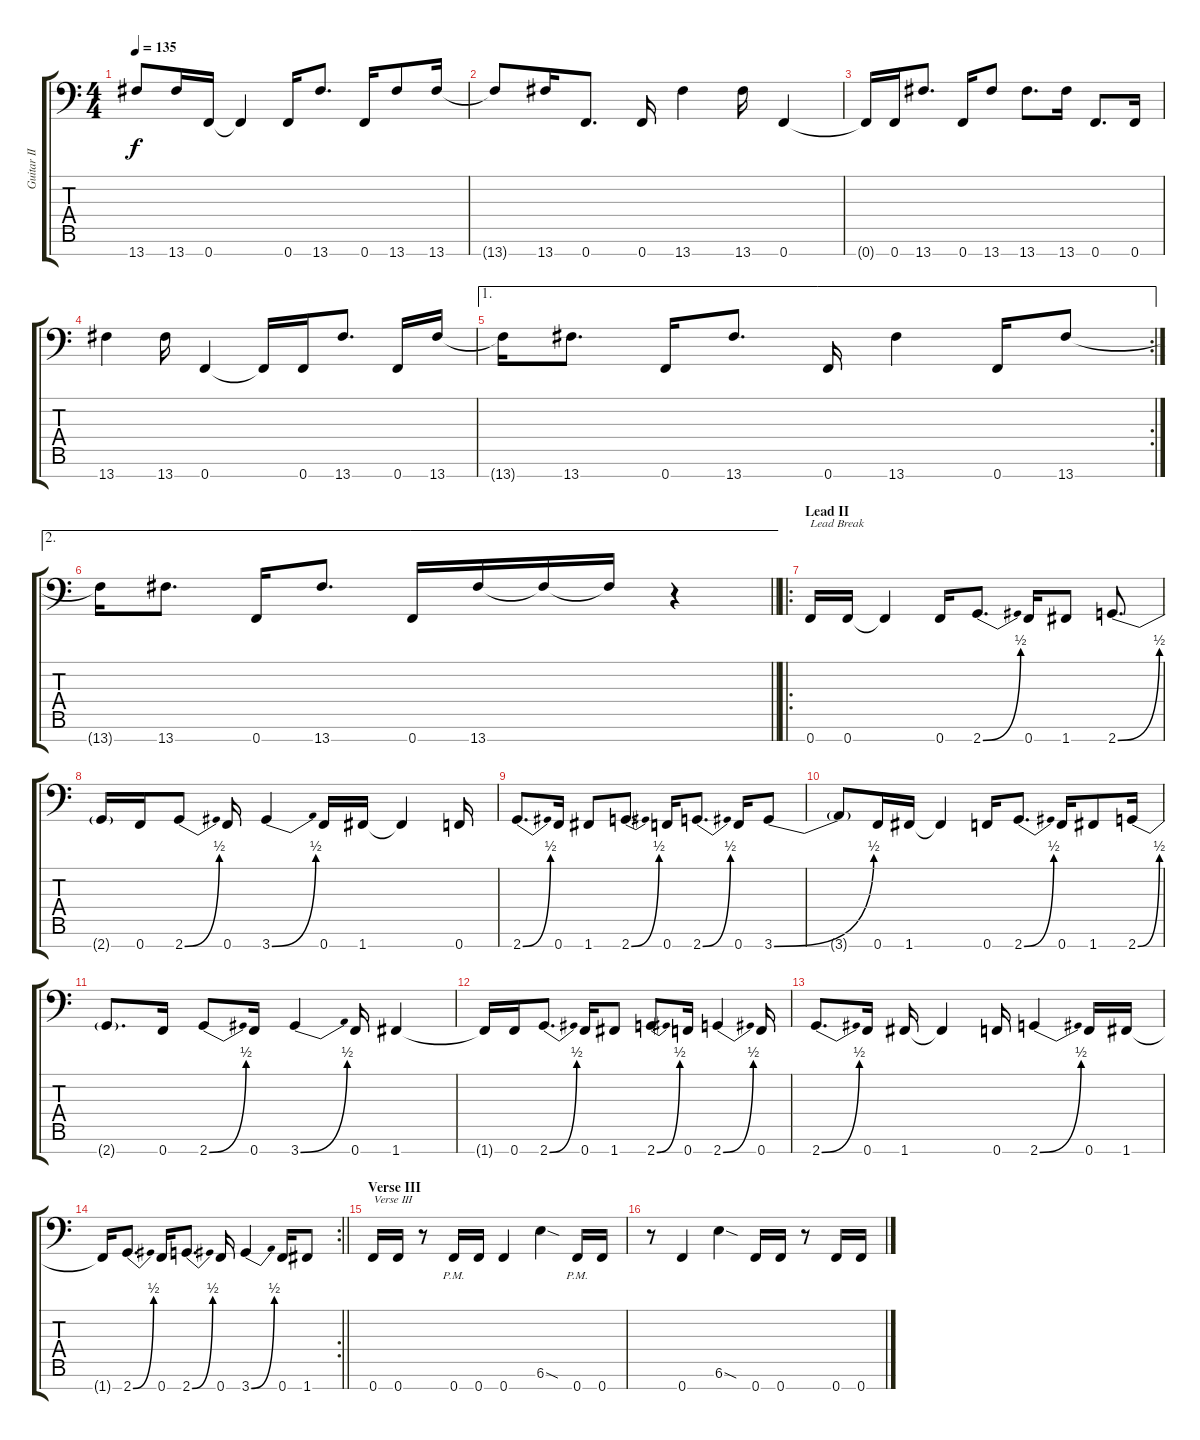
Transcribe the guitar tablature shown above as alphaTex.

\track ("Guitar II [Mårten Hagström]" "Guitar II ") {instrument distortionguitar}
\staff {score tabs}
\tuning (Bb3 F3 Db3 Ab2 Eb2 Bb1 F1) {hide}
\ts (4 4)
\tempo 135
\clef f4
\ks c
13.7{t}.8{dy f} 13.7.16 0.7.16 0.7{t}.4 0.7.16 13.7.8{d} 0.7.16 13.7.8 13.7.16 |
13.7{t}.8 13.7.16 0.7.8{d} 0.7.16 13.7.4 13.7.16 0.7.4 |
0.7{t}.16 0.7.16 13.7.8{d} 0.7.16 13.7.8 13.7.8{d} 13.7.16 0.7.8{d} 0.7.16 |
13.7.4 13.7.16 0.7.4 0.7{t}.16 0.7.16 13.7.8{d} 0.7.16 13.7.16 |
\ae 1
\rc 2
13.7{t}.16 13.7.8{d} 0.7.16 13.7.8{d} 0.7.16 13.7.4 0.7.16 13.7.8 |
\ae 2
\barLineRight lightlight
13.7{t}.16 13.7.8{d} 0.7.16 13.7.8{d} 0.7.16 13.7.16 13.7{t}.16 13.7{t}.16 r.4 |
\ro
\section ("" "Lead II")
0.7.16{txt "Lead Break"} 0.7.16 0.7{t}.4 0.7.16 2.7{be (bend 0 0 60 2)}.8{d} 0.7.16 1.7.8 2.7{be (bend 0 0 60 2)}.8{d} |
2.7{t}.16 0.7.16 2.7{be (bend 0 0 60 2)}.8 0.7.16 3.7{be (bend 0 0 60 2)}.4 0.7.16 1.7.16 1.7{t}.4 0.7.16 |
2.7{be (bend 0 0 60 2)}.8{d} 0.7.16 1.7.8 2.7{be (bend 0 0 60 2)}.8{d} 0.7.16 2.7{be (bend 0 0 60 2)}.8{d} 0.7.16 3.7{be (bend 0 0 60 2)}.8 |
3.7{t}.8 0.7.16 1.7.16 1.7{t}.4 0.7.16 2.7{be (bend 0 0 60 2)}.8{d} 0.7.16 1.7.8 2.7{be (bend 0 0 60 2)}.16 |
2.7{t}.8{d} 0.7.16 2.7{be (bend 0 0 60 2)}.8 0.7.16 3.7{be (bend 0 0 60 2)}.4 0.7.16 1.7.4 |
1.7{t}.16 0.7.16 2.7{be (bend 0 0 60 2)}.8{d} 0.7.16 1.7.8 2.7{be (bend 0 0 60 2)}.8 0.7.16 2.7{be (bend 0 0 60 2)}.4 0.7.16 |
2.7{be (bend 0 0 60 2)}.8{d} 0.7.16 1.7.16 1.7{t}.4 0.7.16 2.7{be (bend 0 0 60 2)}.4 0.7.16 1.7.16 |
\rc 2
\barLineRight lightlight
1.7{t}.16 2.7{be (bend 0 0 60 2)}.8{d} 0.7.16 2.7{be (bend 0 0 60 2)}.8{d} 0.7.16 3.7{be (bend 0 0 60 2)}.4 0.7.16 1.7.8 |
\section ("" "Verse III")
0.7.16{txt "Verse III"} 0.7.16 r.8 0.7{pm}.16 0.7.16 0.7.4 6.6{sod}.4 0.7{pm}.16 0.7.16 |
r.8 0.7.4 6.6{sod}.4 0.7.16 0.7.16 r.8 0.7.16 0.7.16
